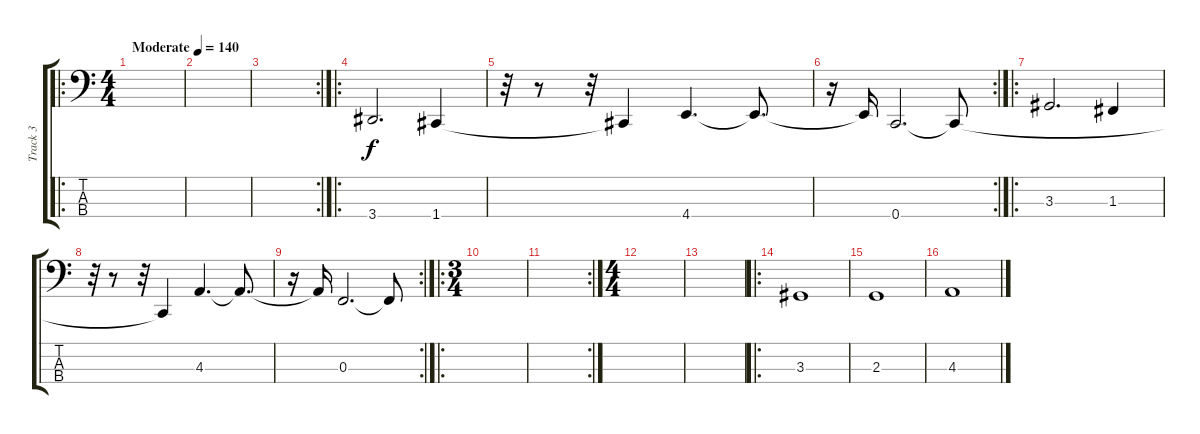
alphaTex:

\track ("Track 3" "Track 3") {instrument electricbassfinger}
\staff {score tabs}
\tuning (Eb2 Bb1 F1 C1) {hide}
\ro
\ts (4 4)
\tempo (140 "Moderate")
\clef f4
\ks c
|
|
\rc 2
|
\ro
3.4.2{d} 1.4.4 |
r.32 r.8 r.32 1.4{t}.4 4.4.4{d} 4.4{t}.8{d} |
\rc 2
r.16 4.4{t}.16 0.4.2{d} 0.4{t}.8 |
\ro
3.3.2{d} 1.3.4 |
r.32 r.8 r.32 0.4{t}.4 4.3.4{d} 4.3{t}.8{d} |
\rc 2
r.16 4.3{t}.16 0.3.2{d} 0.3{t}.8 |
\ro
\ts (3 4)
|
\rc 2
|
\ts (4 4)
|
|
\ro
3.3.1 |
2.3.1 |
4.3.1
